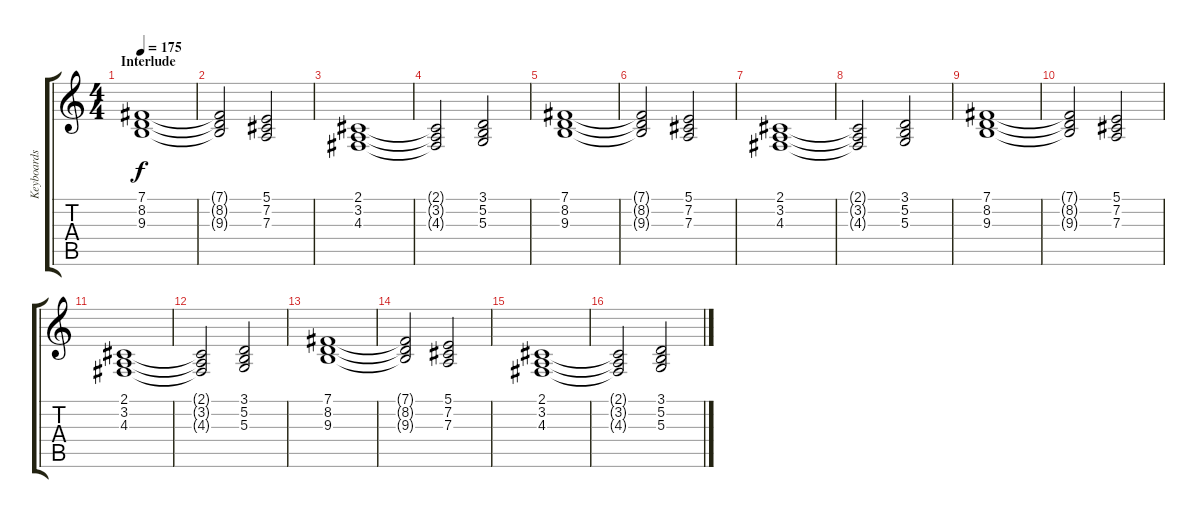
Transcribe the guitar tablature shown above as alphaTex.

\track ("Keyboards / Dan" "Keyboards ") {instrument stringensemble1}
\staff {score tabs}
\tuning (B3 Gb3 D3 A2 E2 B1) {hide}
\ts (4 4)
\section ("" "Interlude")
\tempo 175
\clef g2
\ks c
(7.1 8.2 9.3).1{dy f} |
(7.1{t} 8.2{t} 9.3{t}).2 (5.1 7.2 7.3).2 |
(2.1 3.2 4.3).1 |
(2.1{t} 3.2{t} 4.3{t}).2 (3.1 5.2 5.3).2 |
(7.1 8.2 9.3).1 |
(7.1{t} 8.2{t} 9.3{t}).2 (5.1 7.2 7.3).2 |
(2.1 3.2 4.3).1 |
(2.1{t} 3.2{t} 4.3{t}).2 (3.1 5.2 5.3).2 |
(7.1 8.2 9.3).1 |
(7.1{t} 8.2{t} 9.3{t}).2 (5.1 7.2 7.3).2 |
(2.1 3.2 4.3).1 |
(2.1{t} 3.2{t} 4.3{t}).2 (3.1 5.2 5.3).2 |
(7.1 8.2 9.3).1 |
(7.1{t} 8.2{t} 9.3{t}).2 (5.1 7.2 7.3).2 |
(2.1 3.2 4.3).1 |
(2.1{t} 3.2{t} 4.3{t}).2 (3.1 5.2 5.3).2
